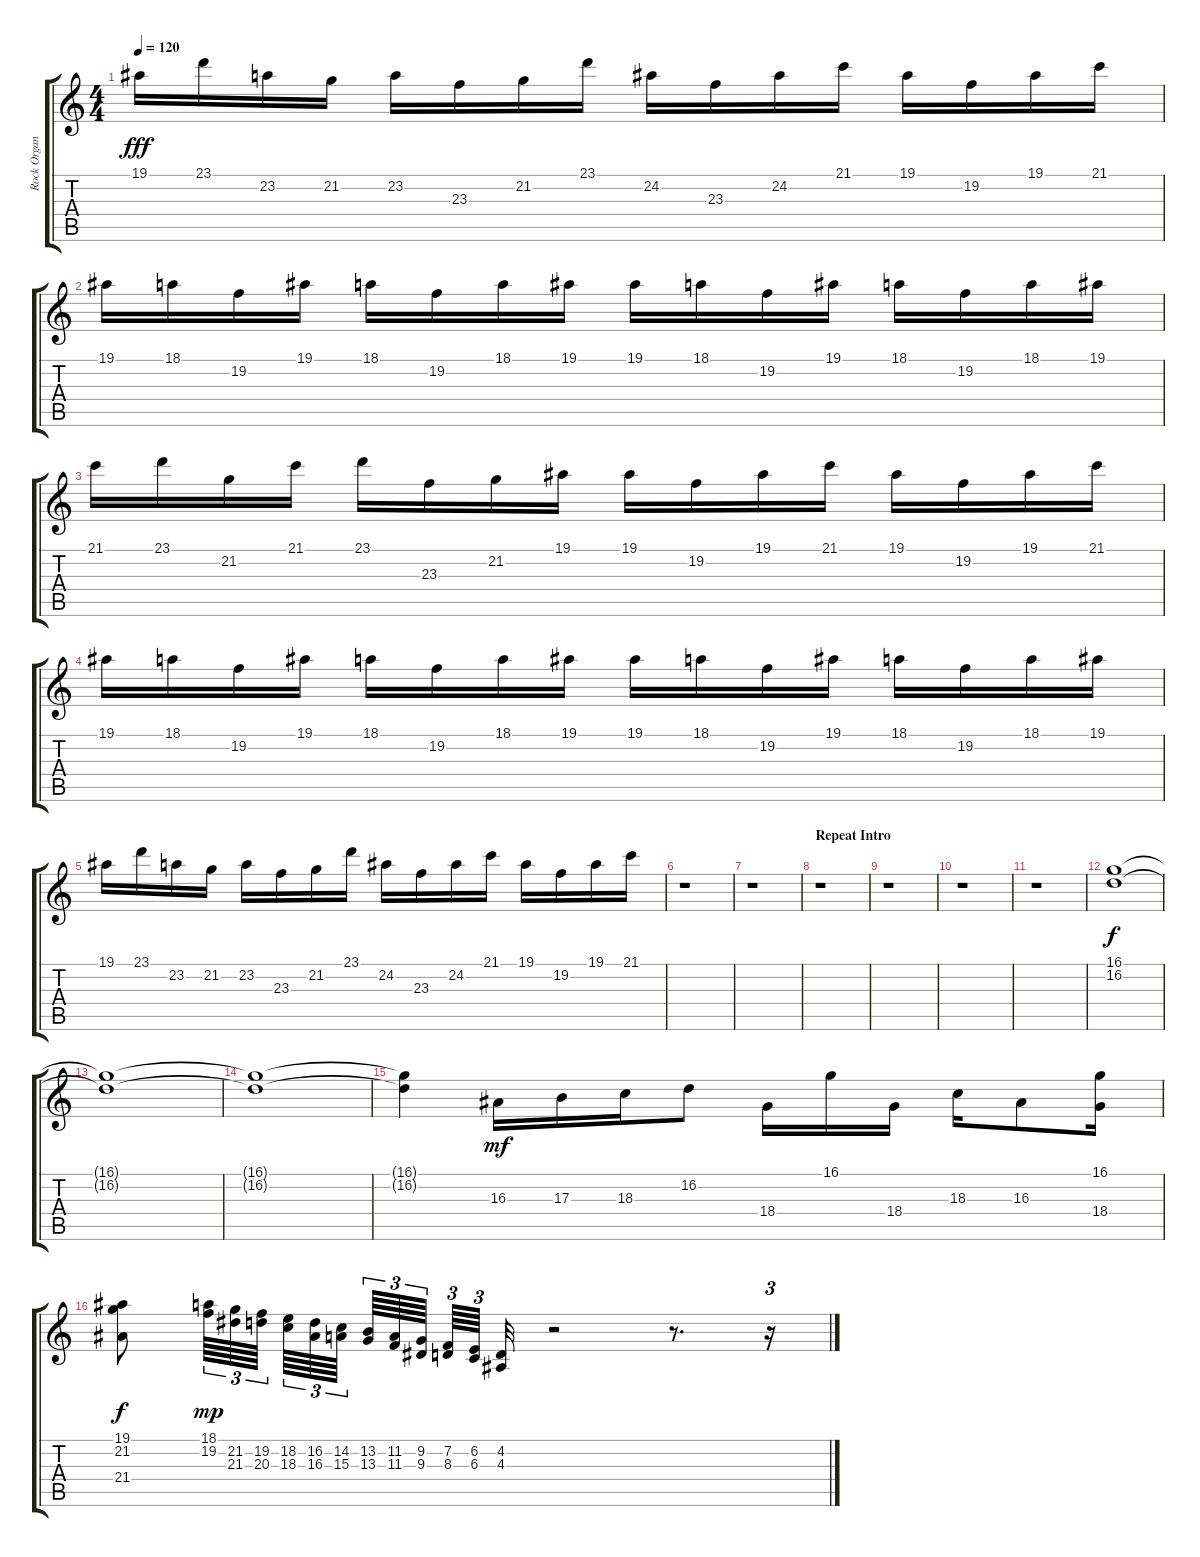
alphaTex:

\track ("Rock Organ" "Rock Organ") {instrument rockorgan}
\staff {score tabs}
\tuning (Eb4 Bb3 Gb3 Db3 Ab2 Eb2) {hide}
\ts (4 4)
\tempo 120
\clef g2
\ks c
19.1.16{dy fff} 23.1.16 23.2.16 21.2.16 23.2.16 23.3.16 21.2.16 23.1.16 24.2.16 23.3.16 24.2.16 21.1.16 19.1.16 19.2.16 19.1.16 21.1.16 |
19.1.16 18.1.16 19.2.16 19.1.16 18.1.16 19.2.16 18.1.16 19.1.16 19.1.16 18.1.16 19.2.16 19.1.16 18.1.16 19.2.16 18.1.16 19.1.16 |
21.1.16 23.1.16 21.2.16 21.1.16 23.1.16 23.3.16 21.2.16 19.1.16 19.1.16 19.2.16 19.1.16 21.1.16 19.1.16 19.2.16 19.1.16 21.1.16 |
19.1.16 18.1.16 19.2.16 19.1.16 18.1.16 19.2.16 18.1.16 19.1.16 19.1.16 18.1.16 19.2.16 19.1.16 18.1.16 19.2.16 18.1.16 19.1.16 |
19.1.16 23.1.16 23.2.16 21.2.16 23.2.16 23.3.16 21.2.16 23.1.16 24.2.16 23.3.16 24.2.16 21.1.16 19.1.16 19.2.16 19.1.16 21.1.16 |
r.1 |
r.1 |
\section ("" "Repeat Intro")
r.1 |
r.1 |
r.1 |
r.1 |
(16.1 16.2).1{dy f volume 11 instrument rockorgan} |
(16.1{t} 16.2{t}).1 |
(16.1{t} 16.2{t}).1 |
(16.1{t} 16.2{t}).4 16.3.16{dy mf} 17.3.16 18.3.16 16.2.8 18.4.16 16.1.16 18.4.16 18.3.16 16.3.8 (16.1 18.4).16 |
(19.1 21.2 21.4).8{dy f} (18.1 19.2).64{tu (3 2) dy mp} (21.2 21.3).64{tu (3 2)} (19.2 20.3).64{tu (3 2)} (18.2 18.3).64{tu (3 2)} (16.2 16.3).64{tu (3 2)} (14.2 15.3).64{tu (3 2)} (13.2 13.3).64{tu (3 2)} (11.2 11.3).64{tu (3 2)} (9.2 9.3).64{tu (3 2)} (7.2 8.3).64{tu (3 2)} (6.2 6.3).64{tu (3 2)} (4.2 4.3).32 r.2 r.8{d} r.16{tu (3 2)}
